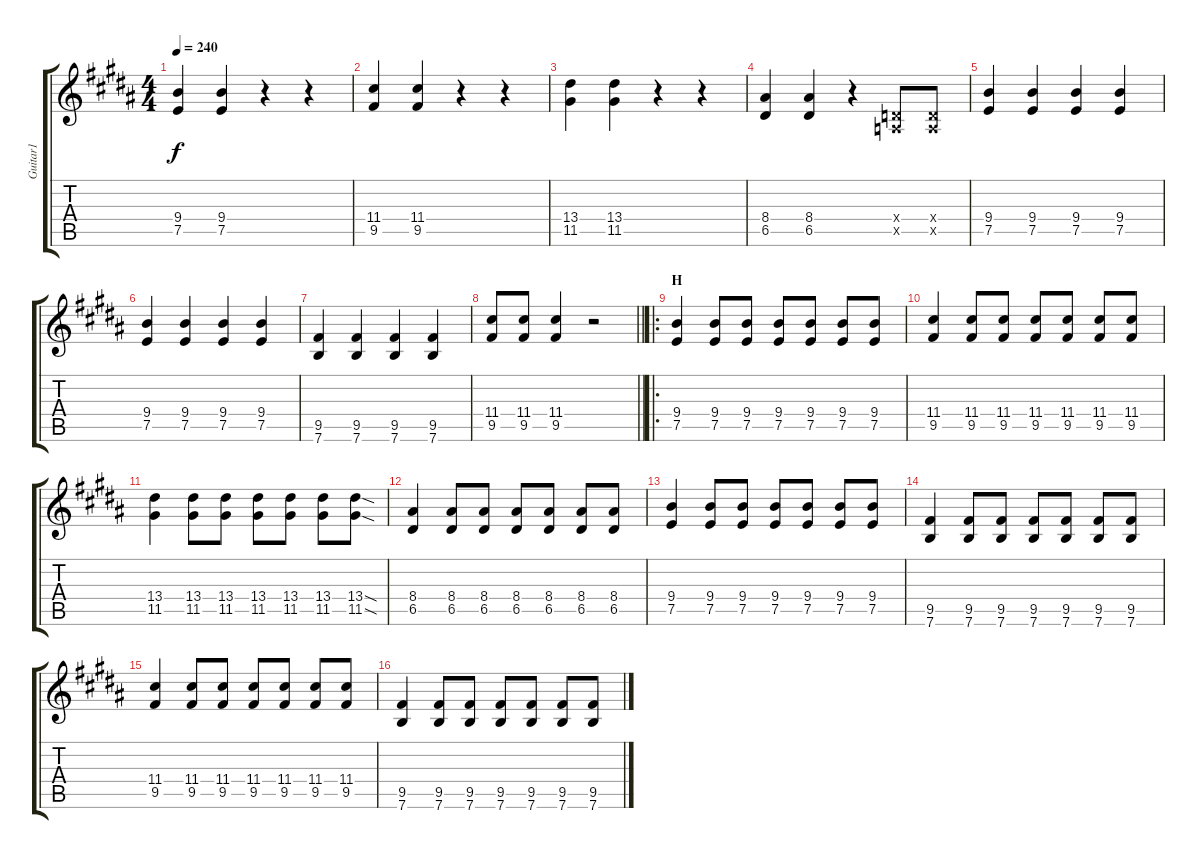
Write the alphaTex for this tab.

\track ("Guitar1" "Guitar1") {instrument distortionguitar}
\staff {score tabs}
\tuning (E4 B3 G3 D3 A2 E2) {hide}
\ts (4 4)
\tempo 240
\clef g2
\ks b
(9.4 7.5).4{dy f} (9.4 7.5).4 r.4 r.4 |
(11.4 9.5).4 (11.4 9.5).4 r.4 r.4 |
(13.4 11.5).4 (13.4 11.5).4 r.4 r.4 |
(8.4 6.5).4 (8.4 6.5).4 r.4 (0.4{x} 0.5{x}).8 (0.4{x} 0.5{x}).8 |
(9.4 7.5).4 (9.4 7.5).4 (9.4 7.5).4 (9.4 7.5).4 |
(9.4 7.5).4 (9.4 7.5).4 (9.4 7.5).4 (9.4 7.5).4 |
(9.5 7.6).4 (9.5 7.6).4 (9.5 7.6).4 (9.5 7.6).4 |
\barLineRight lightlight
(11.4 9.5).8 (11.4 9.5).8 (11.4 9.5).4 r.2 |
\ro
\section ("" "H")
(9.4 7.5).4 (9.4 7.5).8 (9.4 7.5).8 (9.4 7.5).8 (9.4 7.5).8 (9.4 7.5).8 (9.4 7.5).8 |
(11.4 9.5).4 (11.4 9.5).8 (11.4 9.5).8 (11.4 9.5).8 (11.4 9.5).8 (11.4 9.5).8 (11.4 9.5).8 |
(13.4 11.5).4 (13.4 11.5).8 (13.4 11.5).8 (13.4 11.5).8 (13.4 11.5).8 (13.4 11.5).8 (13.4{sod} 11.5{sod}).8 |
(8.4 6.5).4 (8.4 6.5).8 (8.4 6.5).8 (8.4 6.5).8 (8.4 6.5).8 (8.4 6.5).8 (8.4 6.5).8 |
(9.4 7.5).4 (9.4 7.5).8 (9.4 7.5).8 (9.4 7.5).8 (9.4 7.5).8 (9.4 7.5).8 (9.4 7.5).8 |
(9.5 7.6).4 (9.5 7.6).8 (9.5 7.6).8 (9.5 7.6).8 (9.5 7.6).8 (9.5 7.6).8 (9.5 7.6).8 |
(11.4 9.5).4 (11.4 9.5).8 (11.4 9.5).8 (11.4 9.5).8 (11.4 9.5).8 (11.4 9.5).8 (11.4 9.5).8 |
(9.5 7.6).4 (9.5 7.6).8 (9.5 7.6).8 (9.5 7.6).8 (9.5 7.6).8 (9.5 7.6).8 (9.5 7.6).8
